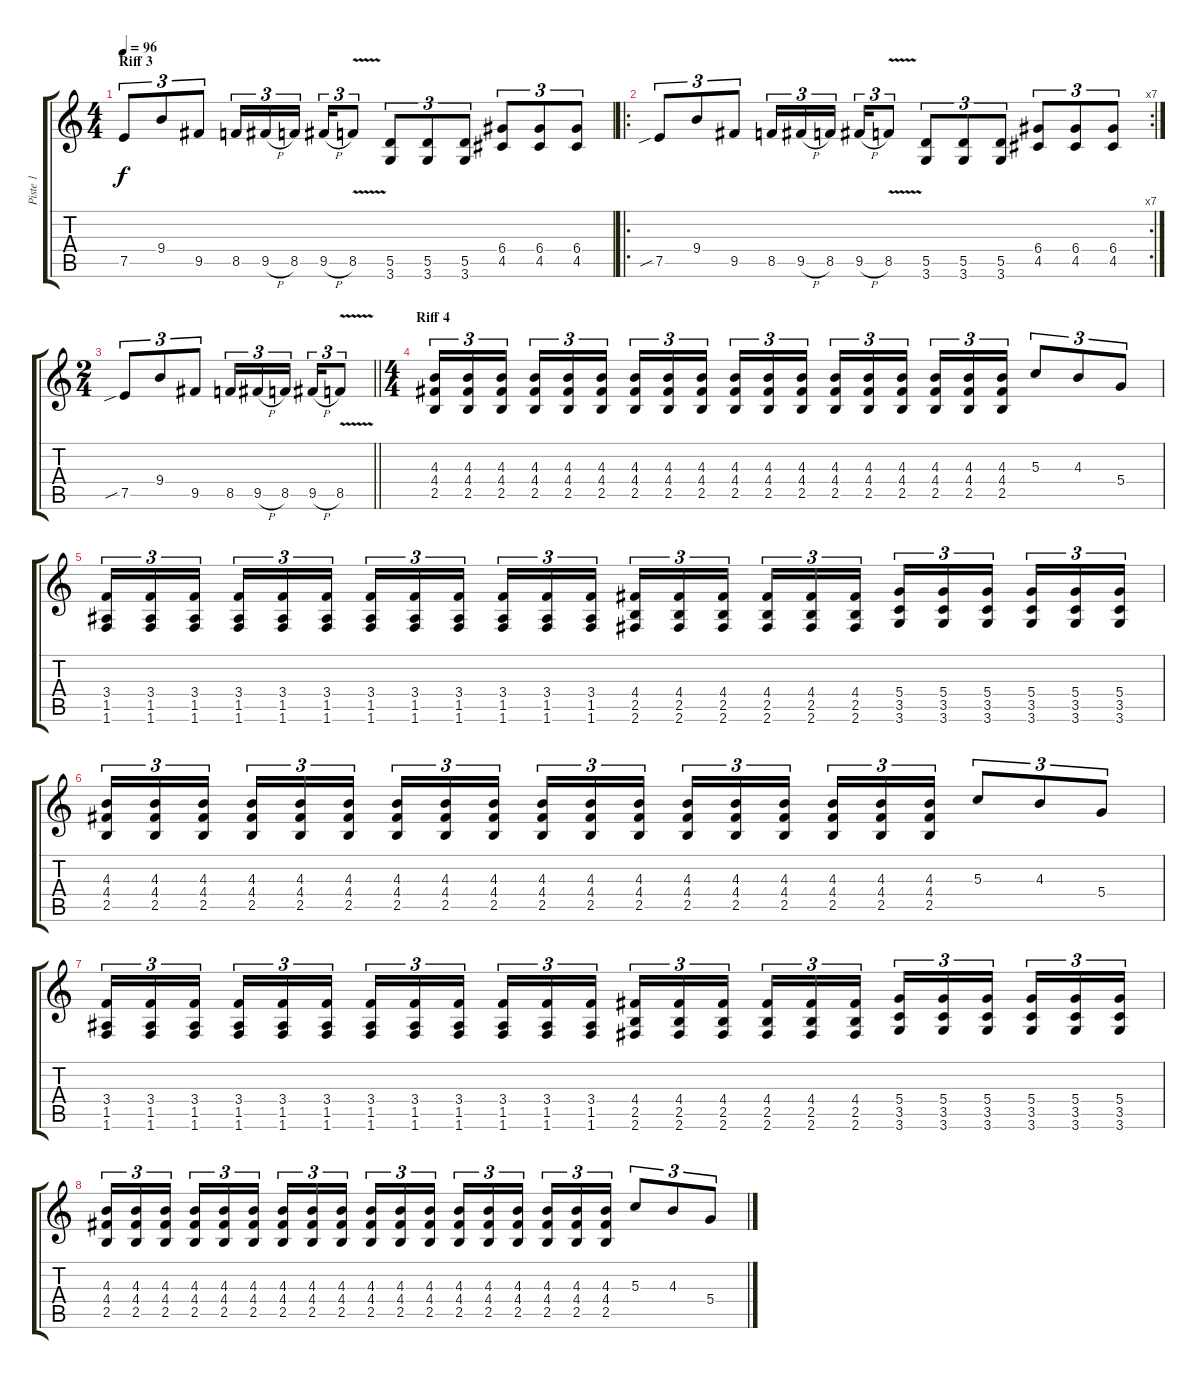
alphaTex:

\track ("Piste 1" "Piste 1") {instrument distortionguitar}
\staff {score tabs}
\tuning (E4 B3 G3 D3 A2 E2) {hide}
\ts (4 4)
\section ("" "Riff 3")
\tempo 96
\clef g2
\ks c
7.5.8{tu (3 2) dy f} 9.4.8{tu (3 2)} 9.5.8{tu (3 2)} 8.5.16{tu (3 2)} 9.5{h}.16{tu (3 2)} 8.5.16{tu (3 2) beam splitsecondary} 9.5{h}.16{tu (3 2)} 8.5{v}.8{tu (3 2)} (5.5 3.6).8{tu (3 2)} (5.5 3.6).8{tu (3 2)} (5.5 3.6).8{tu (3 2)} (6.4 4.5).8{tu (3 2)} (6.4 4.5).8{tu (3 2)} (6.4 4.5).8{tu (3 2)} |
\ro
\rc 7
7.5{sib}.8{tu (3 2)} 9.4.8{tu (3 2)} 9.5.8{tu (3 2)} 8.5.16{tu (3 2)} 9.5{h}.16{tu (3 2)} 8.5.16{tu (3 2) beam splitsecondary} 9.5{h}.16{tu (3 2)} 8.5{v}.8{tu (3 2)} (5.5 3.6).8{tu (3 2)} (5.5 3.6).8{tu (3 2)} (5.5 3.6).8{tu (3 2)} (6.4 4.5).8{tu (3 2)} (6.4 4.5).8{tu (3 2)} (6.4 4.5).8{tu (3 2)} |
\ts (2 4)
\barLineRight lightlight
7.5{sib}.8{tu (3 2)} 9.4.8{tu (3 2)} 9.5.8{tu (3 2)} 8.5.16{tu (3 2)} 9.5{h}.16{tu (3 2)} 8.5.16{tu (3 2) beam splitsecondary} 9.5{h}.16{tu (3 2)} 8.5{v}.8{tu (3 2)} |
\ts (4 4)
\section ("" "Riff 4")
(4.3 4.4 2.5).16{tu (3 2)} (4.3 4.4 2.5).16{tu (3 2)} (4.3 4.4 2.5).16{tu (3 2) beam splitsecondary} (4.3 4.4 2.5).16{tu (3 2)} (4.3 4.4 2.5).16{tu (3 2)} (4.3 4.4 2.5).16{tu (3 2)} (4.3 4.4 2.5).16{tu (3 2)} (4.3 4.4 2.5).16{tu (3 2)} (4.3 4.4 2.5).16{tu (3 2) beam splitsecondary} (4.3 4.4 2.5).16{tu (3 2)} (4.3 4.4 2.5).16{tu (3 2)} (4.3 4.4 2.5).16{tu (3 2)} (4.3 4.4 2.5).16{tu (3 2)} (4.3 4.4 2.5).16{tu (3 2)} (4.3 4.4 2.5).16{tu (3 2) beam splitsecondary} (4.3 4.4 2.5).16{tu (3 2)} (4.3 4.4 2.5).16{tu (3 2)} (4.3 4.4 2.5).16{tu (3 2)} 5.3.8{tu (3 2)} 4.3.8{tu (3 2)} 5.4.8{tu (3 2)} |
(3.4 1.5 1.6).16{tu (3 2)} (3.4 1.5 1.6).16{tu (3 2)} (3.4 1.5 1.6).16{tu (3 2) beam splitsecondary} (3.4 1.5 1.6).16{tu (3 2)} (3.4 1.5 1.6).16{tu (3 2)} (3.4 1.5 1.6).16{tu (3 2)} (3.4 1.5 1.6).16{tu (3 2)} (3.4 1.5 1.6).16{tu (3 2)} (3.4 1.5 1.6).16{tu (3 2) beam splitsecondary} (3.4 1.5 1.6).16{tu (3 2)} (3.4 1.5 1.6).16{tu (3 2)} (3.4 1.5 1.6).16{tu (3 2)} (4.4 2.5 2.6).16{tu (3 2)} (4.4 2.5 2.6).16{tu (3 2)} (4.4 2.5 2.6).16{tu (3 2) beam splitsecondary} (4.4 2.5 2.6).16{tu (3 2)} (4.4 2.5 2.6).16{tu (3 2)} (4.4 2.5 2.6).16{tu (3 2)} (5.4 3.5 3.6).16{tu (3 2)} (5.4 3.5 3.6).16{tu (3 2)} (5.4 3.5 3.6).16{tu (3 2) beam splitsecondary} (5.4 3.5 3.6).16{tu (3 2)} (5.4 3.5 3.6).16{tu (3 2)} (5.4 3.5 3.6).16{tu (3 2)} |
(4.3 4.4 2.5).16{tu (3 2)} (4.3 4.4 2.5).16{tu (3 2)} (4.3 4.4 2.5).16{tu (3 2) beam splitsecondary} (4.3 4.4 2.5).16{tu (3 2)} (4.3 4.4 2.5).16{tu (3 2)} (4.3 4.4 2.5).16{tu (3 2)} (4.3 4.4 2.5).16{tu (3 2)} (4.3 4.4 2.5).16{tu (3 2)} (4.3 4.4 2.5).16{tu (3 2) beam splitsecondary} (4.3 4.4 2.5).16{tu (3 2)} (4.3 4.4 2.5).16{tu (3 2)} (4.3 4.4 2.5).16{tu (3 2)} (4.3 4.4 2.5).16{tu (3 2)} (4.3 4.4 2.5).16{tu (3 2)} (4.3 4.4 2.5).16{tu (3 2) beam splitsecondary} (4.3 4.4 2.5).16{tu (3 2)} (4.3 4.4 2.5).16{tu (3 2)} (4.3 4.4 2.5).16{tu (3 2)} 5.3.8{tu (3 2)} 4.3.8{tu (3 2)} 5.4.8{tu (3 2)} |
(3.4 1.5 1.6).16{tu (3 2)} (3.4 1.5 1.6).16{tu (3 2)} (3.4 1.5 1.6).16{tu (3 2) beam splitsecondary} (3.4 1.5 1.6).16{tu (3 2)} (3.4 1.5 1.6).16{tu (3 2)} (3.4 1.5 1.6).16{tu (3 2)} (3.4 1.5 1.6).16{tu (3 2)} (3.4 1.5 1.6).16{tu (3 2)} (3.4 1.5 1.6).16{tu (3 2) beam splitsecondary} (3.4 1.5 1.6).16{tu (3 2)} (3.4 1.5 1.6).16{tu (3 2)} (3.4 1.5 1.6).16{tu (3 2)} (4.4 2.5 2.6).16{tu (3 2)} (4.4 2.5 2.6).16{tu (3 2)} (4.4 2.5 2.6).16{tu (3 2) beam splitsecondary} (4.4 2.5 2.6).16{tu (3 2)} (4.4 2.5 2.6).16{tu (3 2)} (4.4 2.5 2.6).16{tu (3 2)} (5.4 3.5 3.6).16{tu (3 2)} (5.4 3.5 3.6).16{tu (3 2)} (5.4 3.5 3.6).16{tu (3 2) beam splitsecondary} (5.4 3.5 3.6).16{tu (3 2)} (5.4 3.5 3.6).16{tu (3 2)} (5.4 3.5 3.6).16{tu (3 2)} |
(4.3 4.4 2.5).16{tu (3 2)} (4.3 4.4 2.5).16{tu (3 2)} (4.3 4.4 2.5).16{tu (3 2) beam splitsecondary} (4.3 4.4 2.5).16{tu (3 2)} (4.3 4.4 2.5).16{tu (3 2)} (4.3 4.4 2.5).16{tu (3 2)} (4.3 4.4 2.5).16{tu (3 2)} (4.3 4.4 2.5).16{tu (3 2)} (4.3 4.4 2.5).16{tu (3 2) beam splitsecondary} (4.3 4.4 2.5).16{tu (3 2)} (4.3 4.4 2.5).16{tu (3 2)} (4.3 4.4 2.5).16{tu (3 2)} (4.3 4.4 2.5).16{tu (3 2)} (4.3 4.4 2.5).16{tu (3 2)} (4.3 4.4 2.5).16{tu (3 2) beam splitsecondary} (4.3 4.4 2.5).16{tu (3 2)} (4.3 4.4 2.5).16{tu (3 2)} (4.3 4.4 2.5).16{tu (3 2)} 5.3.8{tu (3 2)} 4.3.8{tu (3 2)} 5.4.8{tu (3 2)}
